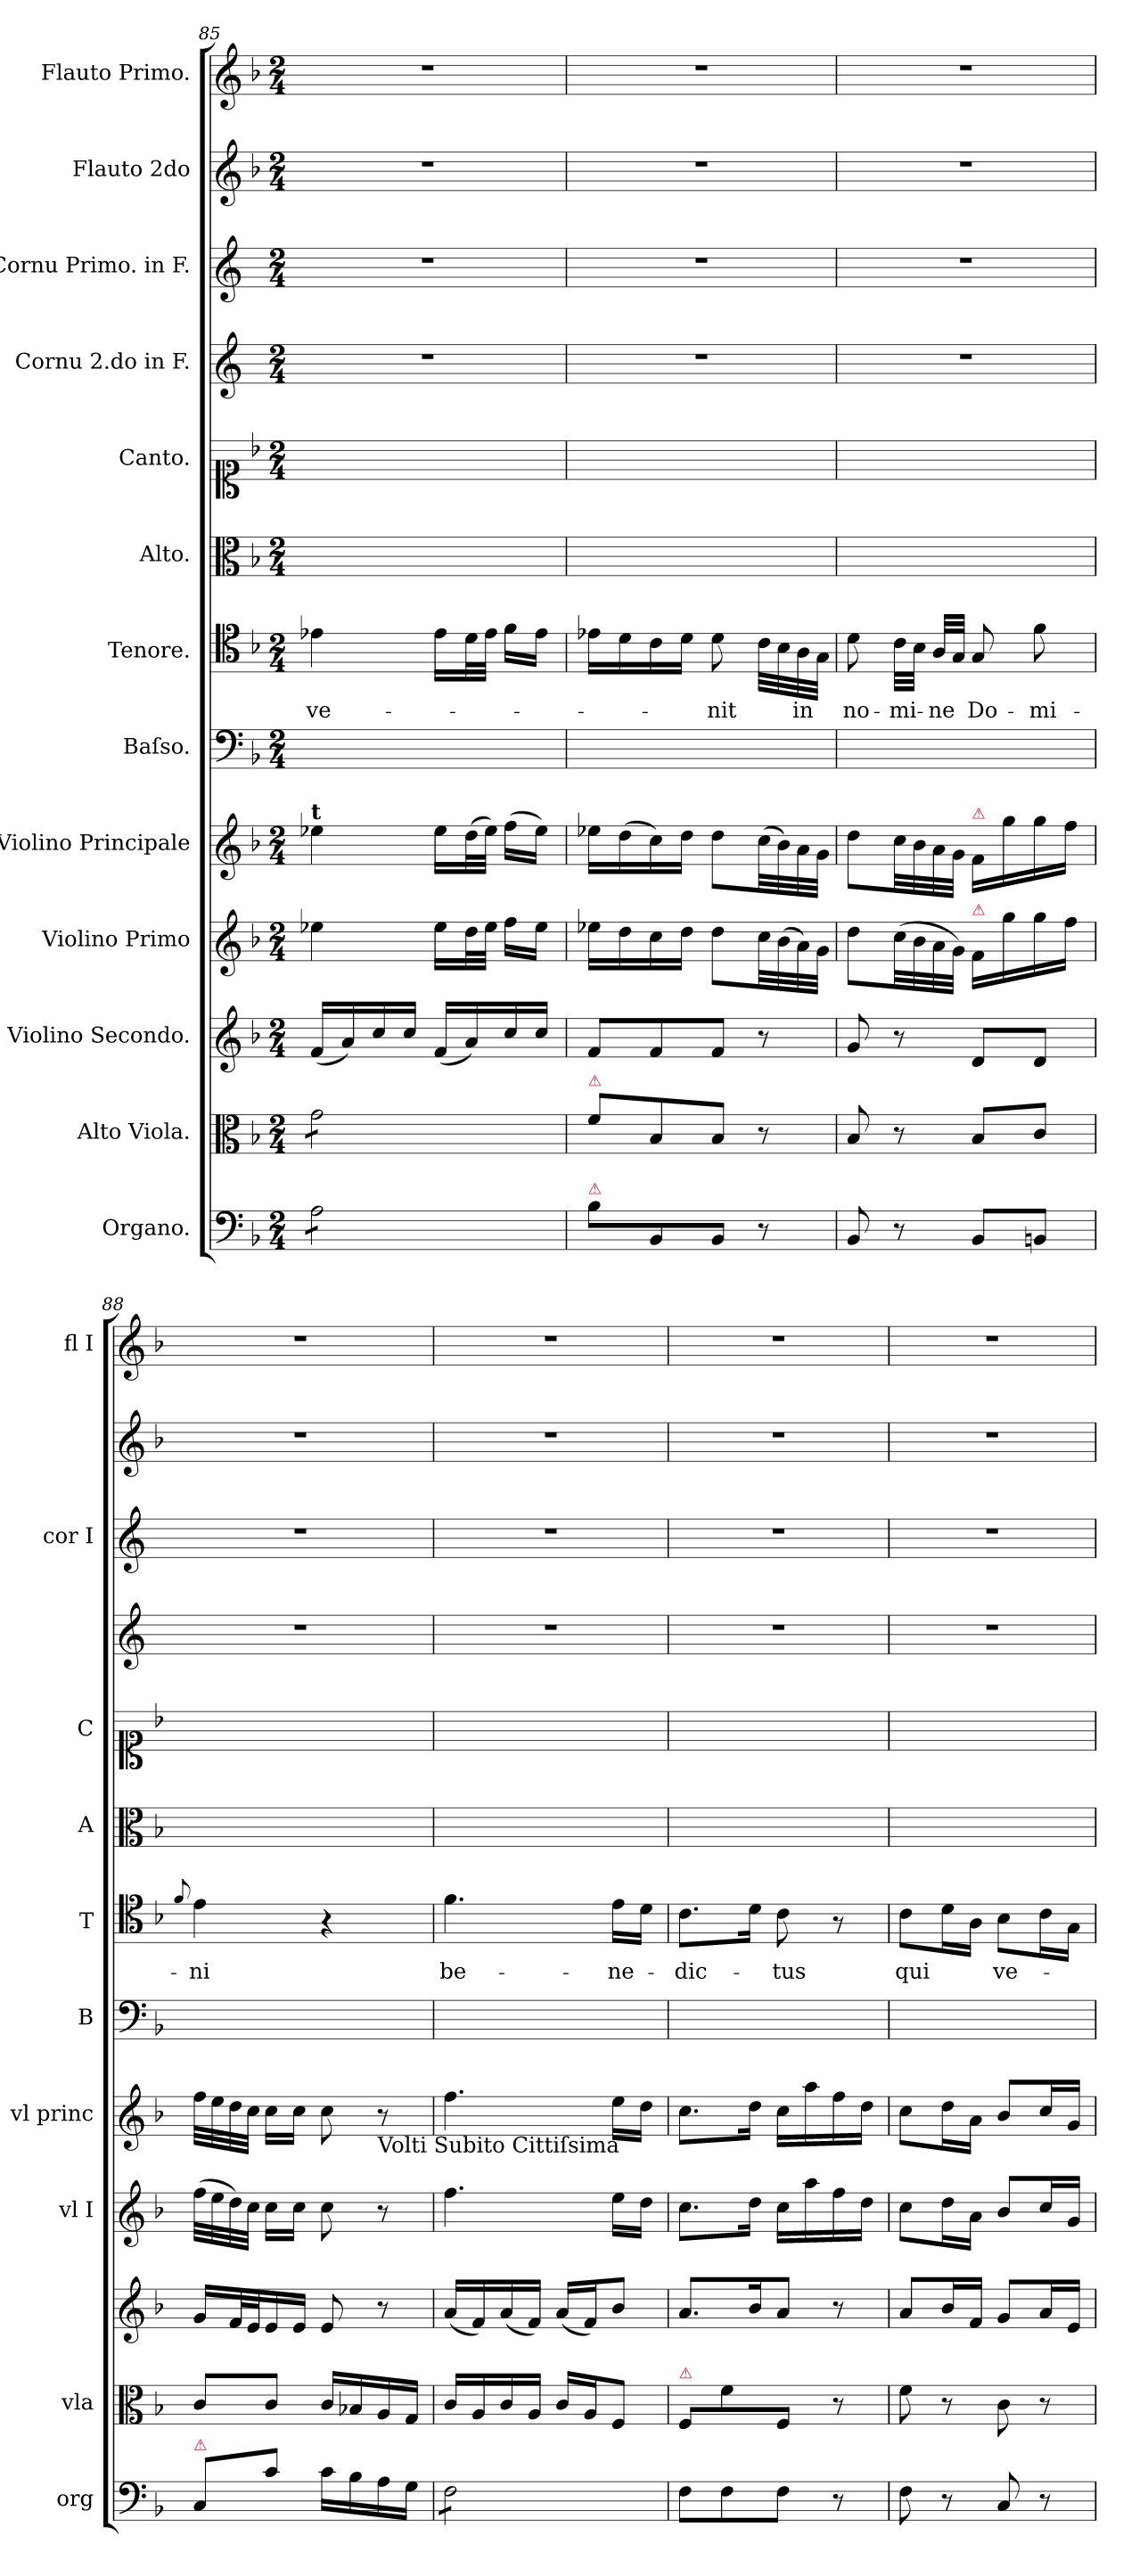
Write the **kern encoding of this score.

**kern	**kern	**kern	**kern	**kern	**dynam	**kern	**kern	**text	**kern	**kern	**kern	**kern	**kern	**kern
*part13	*part12	*part11	*part10	*part9	*part9	*part8	*part7	*part7	*part6	*part5	*part4	*part3	*part2	*part1
*staff13	*staff12	*staff11	*staff10	*staff9	*staff9	*staff8	*staff7	*staff7	*staff6	*staff5	*staff4	*staff3	*staff2	*staff1
*I"Organo.	*I"Alto Viola.	*I"Violino Secondo.	*I"Violino Primo	*I"Violino Principale	*	*I"Baſso.	*I"Tenore.	*	*I"Alto.	*I"Canto.	*I"Cornu 2.do in F.	*I"Cornu Primo. in F.	*I"Flauto 2do	*I"Flauto Primo.
*I'org	*I'vla	*	*I'vl I	*I'vl princ	*	*I'B	*I'T	*	*I'A	*I'C	*	*I'cor I	*	*I'fl I
*clefF4	*clefC3	*clefG2	*clefG2	*clefG2	*	*clefF4	*clefC4	*	*clefC3	*clefC1	*clefG2	*clefG2	*clefG2	*clefG2
*	*	*	*	*	*	*	*	*	*	*	*ITrd4c7	*ITrd4c7	*	*
*k[b-]	*k[b-]	*k[b-]	*k[b-]	*k[b-]	*	*k[b-]	*k[b-]	*	*k[b-]	*k[b-]	*k[b-]	*k[b-]	*k[b-]	*k[b-]
*F:	*F:	*F:	*F:	*F:	*	*F:	*F:	*	*F:	*F:	*F:	*F:	*F:	*F:
*M2/4	*M2/4	*M2/4	*M2/4	*M2/4	*	*M2/4	*M2/4	*	*M2/4	*M2/4	*M2/4	*M2/4	*M2/4	*M2/4
=85	=85	=85	=85	=85	=85	=85	=85	=85	=85	=85	=85	=85	=85	=85
!	!	!	!	!LO:TX:a:B:t=t	!	!	!	!	!	!	!	!	!	!
*tremolo	*	*	*	*	*	*	*	*	*	*	*	*	*	*
*	*tremolo	*	*	*	*	*	*	*	*	*	*	*	*	*
8A\L	8g\L	(16f/LL	4ee-X\	4ee-X\	.	2ryy	4e-X\	ve-	2ryy	2ryy	2r	2r	2r	2r
.	.	16a/)	.	.	.	.	.	.	.	.	.	.	.	.
8A\	8g\	16cc/	.	.	.	.	.	.	.	.	.	.	.	.
.	.	16cc/JJ	.	.	.	.	.	.	.	.	.	.	.	.
8A\	8g\	(16f/LL	16ee-\LL	16ee-\LL	.	.	16e-\LL	.	.	.	.	.	.	.
.	.	16a/)	32dd\L	(32dd\L	.	.	32d\L	.	.	.	.	.	.	.
.	.	.	32ee-\JJJ	32ee-\JJJ)	.	.	32e-\JJJ	.	.	.	.	.	.	.
8A\J	8g\J	16cc/	16ff\LL	(16ff\LL	.	.	16f\LL	.	.	.	.	.	.	.
*	*Xtremolo	*	*	*	*	*	*	*	*	*	*	*	*	*
*Xtremolo	*	*	*	*	*	*	*	*	*	*	*	*	*	*
.	.	16cc/JJ	16ee-\JJ	16ee-\JJ)	.	.	16e-\JJ	.	.	.	.	.	.	.
=86	=86	=86	=86	=86	=86	=86	=86	=86	=86	=86	=86	=86	=86	=86
!	!LO:TX:a:color=crimson:t=⚠	!	!	!	!	!	!	!	!	!	!	!	!	!
!LO:TX:a:color=crimson:t=⚠	!	!	!	!	!	!	!	!	!	!	!	!	!	!
8B-\L	8f\L	8f/L	16ee-X\LL	16ee-X\LL	.	2ryy	16e-X\LL	.	2ryy	2ryy	2r	2r	2r	2r
.	.	.	16dd\	(16dd\	.	.	16d\	.	.	.	.	.	.	.
8BB-/	8B-/	8f/	16cc\	16cc\)	.	.	16c\	.	.	.	.	.	.	.
.	.	.	16dd\JJ	16dd\JJ	.	.	16d\JJ	.	.	.	.	.	.	.
8BB-/J	8B-/J	8f/J	8dd\L	8dd\L	.	.	8d\	-nit	.	.	.	.	.	.
8r	8r	8r	32cc\LL	(32cc\LL	.	.	32c\LLL	.	.	.	.	.	.	.
.	.	.	(32b-\	32b-\)	.	.	32B-\	.	.	.	.	.	.	.
.	.	.	32a\)	32a\	.	.	32A\	in	.	.	.	.	.	.
.	.	.	32g\JJJ	32g\JJJ	.	.	32G\JJJ	.	.	.	.	.	.	.
=87	=87	=87	=87	=87	=87	=87	=87	=87	=87	=87	=87	=87	=87	=87
8BB-/	8B-/	8g/	8dd\L	8dd\L	.	2ryy	8d\	no-	2ryy	2ryy	2r	2r	2r	2r
8r	8r	8r	(32cc\LL	32cc\LL	.	.	32c\LLL	-mi-	.	.	.	.	.	.
.	.	.	32b-\	32b-\	.	.	32B-\JJJ	.	.	.	.	.	.	.
.	.	.	32a\	32a\	.	.	32A/LLL	-ne	.	.	.	.	.	.
.	.	.	32g\JJJ)	32g\JJJ	.	.	32G/JJJ	.	.	.	.	.	.	.
!	!	!	!	!LO:TX:a:color=crimson:t=⚠	!	!	!	!	!	!	!	!	!	!
!	!	!	!LO:TX:a:color=crimson:t=⚠	!	!	!	!	!	!	!	!	!	!	!
8BB-/L	8B-/L	8d/L	16f/LL	16f/LL	.	.	8G/	Do-	.	.	.	.	.	.
.	.	.	16gg\	16gg\	.	.	.	.	.	.	.	.	.	.
8BBn/J	8c/J	8d/J	16gg\	16gg\	.	.	8f\	-mi-	.	.	.	.	.	.
.	.	.	16ff\JJ	16ff\JJ	.	.	.	.	.	.	.	.	.	.
=88	=88	=88	=88	=88	=88	=88	=88	=88	=88	=88	=88	=88	=88	=88
.	.	.	.	.	.	.	8qqf/	.	.	.	.	.	.	.
!LO:TX:a:color=crimson:t=⚠	!	!	!	!	!	!	!	!	!	!	!	!	!	!
8C/L	8c/L	16g/LL	(32ff\LLL	32ff\LLL	.	2ryy	4e\	-ni	2ryy	2ryy	2r	2r	2r	2r
.	.	.	32ee\	32ee\	.	.	.	.	.	.	.	.	.	.
.	.	32f/L	32dd\)	32dd\	.	.	.	.	.	.	.	.	.	.
.	.	32e/J	32cc\JJJ	32cc\JJJ	.	.	.	.	.	.	.	.	.	.
8c\J	8c/J	16e/	16cc\LL	16cc\LL	.	.	.	.	.	.	.	.	.	.
.	.	16e/JJ	16cc\JJ	16cc\JJ	.	.	.	.	.	.	.	.	.	.
16c\LL	16c/LL	8e/	8cc\	8cc\	.	.	4r	.	.	.	.	.	.	.
16B-\	16B-X/	.	.	.	.	.	.	.	.	.	.	.	.	.
!	!	!	!	!LO:TX:b:t=Volti Subito Cittiſsima	!	!	!	!	!	!	!	!	!	!
16A\	16A/	8r	8r	8r	.	.	.	.	.	.	.	.	.	.
16G\JJ	16G/JJ	.	.	.	.	.	.	.	.	.	.	.	.	.
=89	=89	=89	=89	=89	=89	=89	=89	=89	=89	=89	=89	=89	=89	=89
!	!	!	!	!	!LO:DY:a	!	!	!	!	!	!	!	!	!
*tremolo	*	*	*	*	*	*	*	*	*	*	*	*	*	*
8F\L	16c/LL	(16a/LL	4.ff\	4.ff\	for&colon;	2ryy	4.f\	be-	2ryy	2ryy	2r	2r	2r	2r
.	16A/	16f/)	.	.	.	.	.	.	.	.	.	.	.	.
8F\	16c/	(16a/	.	.	.	.	.	.	.	.	.	.	.	.
.	16A/JJ	16f/JJ)	.	.	.	.	.	.	.	.	.	.	.	.
8F\	16c/LL	(16a/LL	.	.	.	.	.	.	.	.	.	.	.	.
.	16A/J	16f/J)	.	.	.	.	.	.	.	.	.	.	.	.
8F\J	8F/J	8b-/J	16ee\LL	16ee\LL	.	.	16e\LL	-ne-	.	.	.	.	.	.
*Xtremolo	*	*	*	*	*	*	*	*	*	*	*	*	*	*
.	.	.	16dd\JJ	16dd\JJ	.	.	16d\JJ	.	.	.	.	.	.	.
=90	=90	=90	=90	=90	=90	=90	=90	=90	=90	=90	=90	=90	=90	=90
!	!LO:TX:a:color=crimson:t=⚠	!	!	!	!	!	!	!	!	!	!	!	!	!
8F\L	8F/L	8.a/L	8.cc\L	8.cc\L	.	2ryy	8.c\L	-dic-	2ryy	2ryy	2r	2r	2r	2r
8F\	8f\	.	.	.	.	.	.	.	.	.	.	.	.	.
.	.	16b-/K	16dd\Jk	16dd\Jk	.	.	16d\Jk	.	.	.	.	.	.	.
8F\J	8F/J	8a/J	16cc\LL	16cc\LL	.	.	8c\	-tus	.	.	.	.	.	.
.	.	.	16aa\	16aa\	.	.	.	.	.	.	.	.	.	.
8r	8r	8r	16ff\	16ff\	.	.	8r	.	.	.	.	.	.	.
.	.	.	16dd\JJ	16dd\JJ	.	.	.	.	.	.	.	.	.	.
=91	=91	=91	=91	=91	=91	=91	=91	=91	=91	=91	=91	=91	=91	=91
8F\	8f\	8a/L	8cc\L	8cc\L	.	2ryy	8c\L	qui	2ryy	2ryy	2r	2r	2r	2r
8r	8r	16b-/L	16dd\L	16dd\L	.	.	16d\L	.	.	.	.	.	.	.
.	.	16f/JJ	16a\JJ	16a\JJ	.	.	16A\JJ	.	.	.	.	.	.	.
8C/	8c\	8g/L	8b-/L	8b-/L	.	.	8B-\L	ve-	.	.	.	.	.	.
8r	8r	16a/L	16cc/L	16cc/L	.	.	16c\L	.	.	.	.	.	.	.
.	.	16e/JJ	16g/JJ	16g/JJ	.	.	16G\JJ	.	.	.	.	.	.	.
=	=	=	=	=	=	=	=	=	=	=	=	=	=	=
*-	*-	*-	*-	*-	*-	*-	*-	*-	*-	*-	*-	*-	*-	*-
